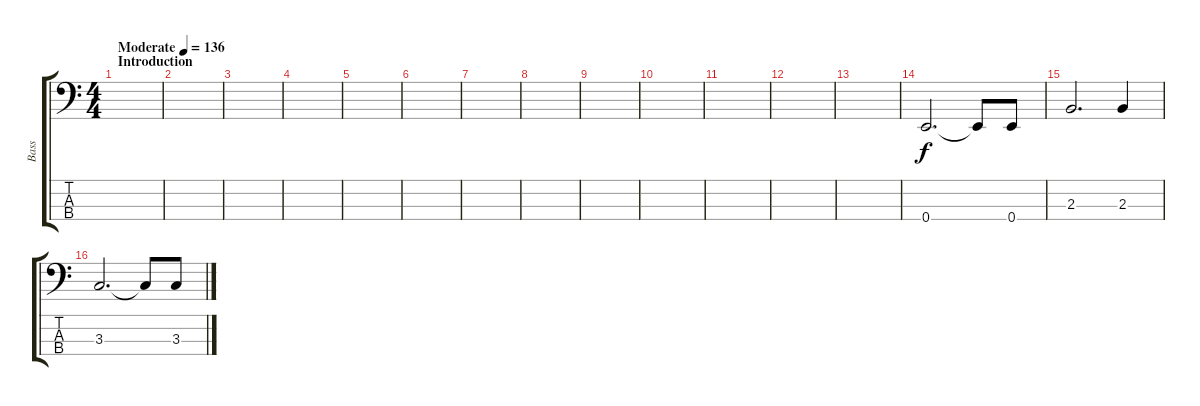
\track ("Bass" "Bass") {instrument electricbassfinger}
\staff {score tabs}
\tuning (G2 D2 A1 E1) {hide}
\ts (4 4)
\section ("" "Introduction")
\tempo (136 "Moderate")
\clef f4
\ks c
|
|
|
|
|
|
|
|
|
|
|
|
|
0.4.2{d} 0.4{t}.8 0.4.8 |
2.3.2{d} 2.3.4 |
3.3.2{d} 3.3{t}.8 3.3.8
